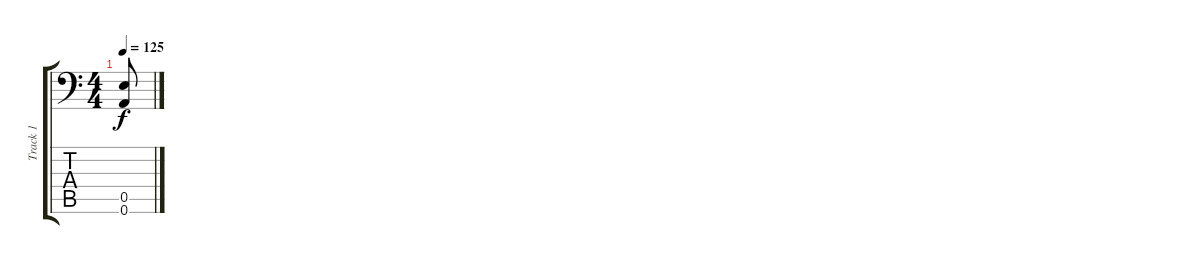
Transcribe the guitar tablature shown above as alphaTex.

\track ("Track 1" "Track 1") {instrument distortionguitar}
\staff {score tabs}
\tuning (B3 Gb3 D3 A2 E2 A1) {hide}
\ts (4 4)
\tempo 125
\clef f4
\ks c
(0.5 0.6).8{dy f}
